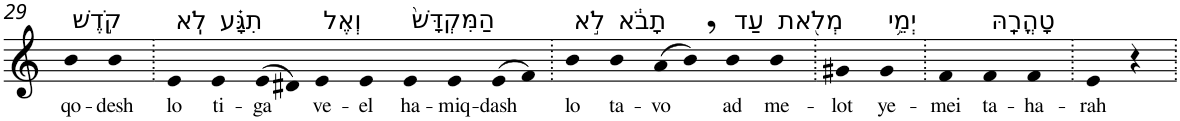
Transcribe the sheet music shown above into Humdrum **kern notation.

**kern	**text
*part1	*part1
*staff1	*staff1
*I"Piano	*
*I'Pno	*
!!LO:PB:g=z
*clefG2	*
*k[]	*
=29	=29
!LO:TX:a:t=קֹ֣דֶשׁ	!
!	!LO:LY:b
4b	qo-
!	!LO:LY:b
4b	-desh
=30.	=30.
!LO:TX:a:t=לֹֽא	!
!	!LO:LY:b
4e	lo
!LO:TX:a:t=תִגָּ֗ע	!
!	!LO:LY:b
4e	ti-
!	!LO:LY:b
(>8e	-ga
8d#X)	.
!LO:TX:a:t=וְאֶל	!
!	!LO:LY:b
4e	ve-
!	!LO:LY:b
4e	-el
!LO:TX:a:t=הַמִּקְדָּשׁ֙	!
!	!LO:LY:b
4e	ha-
!	!LO:LY:b
4e	-miq-
!	!LO:LY:b
(>8e	-dash
8f)	.
=31.	=31.
!LO:TX:a:t=לֹ֣א	!
!	!LO:LY:b
4b	lo
!LO:TX:a:t=תָבֹ֔א	!
!	!LO:LY:b
4b	ta-
!	!LO:LY:b
(>8a	-vo
8b,)	.
!LO:TX:a:t=עַד	!
!	!LO:LY:b
4b	ad
!LO:TX:a:t=מְלֹ֖את	!
!	!LO:LY:b
4b	me-
=32.	=32.
!	!LO:LY:b
4g#X	-lot
!LO:TX:a:t=יְמֵ֥י	!
!	!LO:LY:b
4g#	ye-
=33.	=33.
!	!LO:LY:b
4f	-mei
!LO:TX:a:t=טָהֳרָֽהּ	!
!	!LO:LY:b
4f	ta-
!	!LO:LY:b
4f	-ha-
=34.	=34.
!	!LO:LY:b
4e	-rah
4r	.
=.	=.
*-	*-
